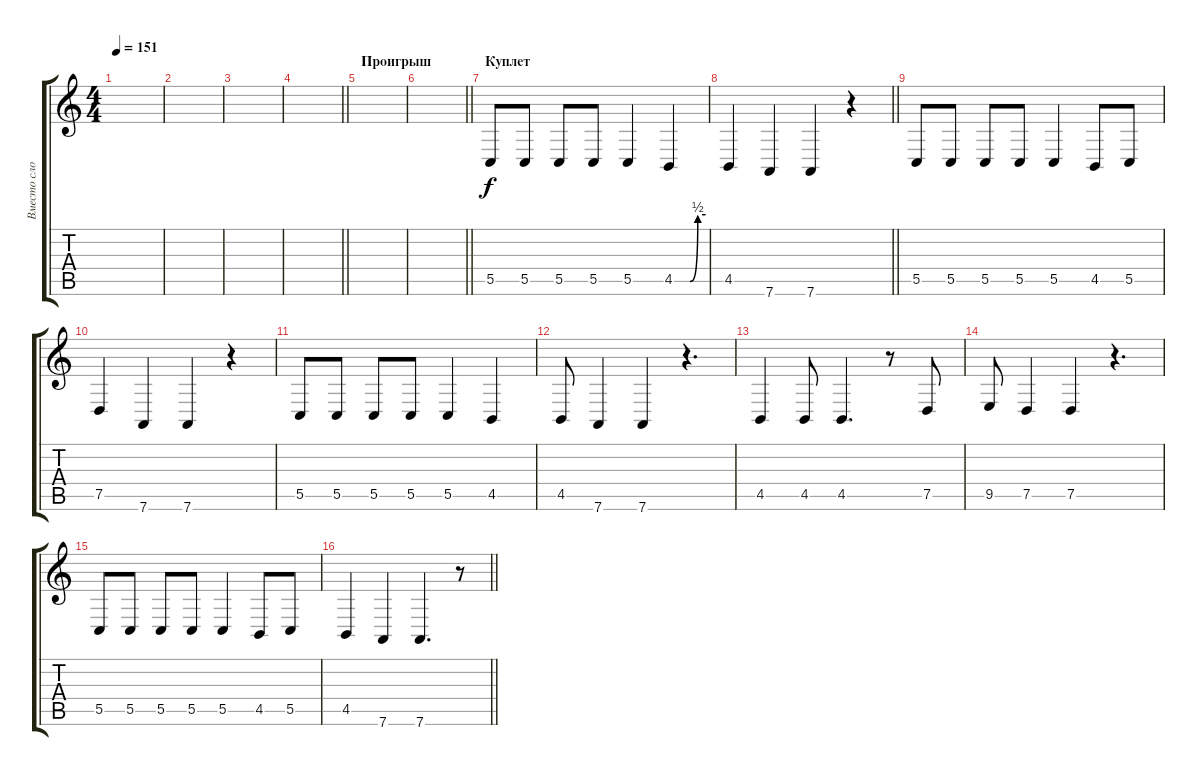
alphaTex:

\track ("Вместо слов" "Вместо сло") {instrument fx5brightness}
\staff {score tabs}
\tuning (D4 A3 F3 C3 G2 D2) {hide}
\ts (4 4)
\tempo 151
\clef g2
\ks c
|
|
|
\barLineRight lightlight
|
\section ("" "Проигрыш")
|
\barLineRight lightlight
|
\section ("" "Куплет")
5.5.8 5.5.8 5.5.8 5.5.8 5.5.4 4.5{be (custom 0 0 15 0 30 0 45 2 60 2)}.4 |
\barLineRight lightlight
4.5.4 7.6.4 7.6.4 r.4 |
5.5.8 5.5.8 5.5.8 5.5.8 5.5.4 4.5.8 5.5.8 |
7.5.4 7.6.4 7.6.4 r.4 |
5.5.8 5.5.8 5.5.8 5.5.8 5.5.4 4.5.4 |
4.5.8 7.6.4 7.6.4 r.4{d} |
4.5.4 4.5.8 4.5.4{d} r.8 7.5.8 |
9.5.8 7.5.4 7.5.4 r.4{d} |
5.5.8 5.5.8 5.5.8 5.5.8 5.5.4 4.5.8 5.5.8 |
\barLineRight lightlight
4.5.4 7.6.4 7.6.4{d} r.8
